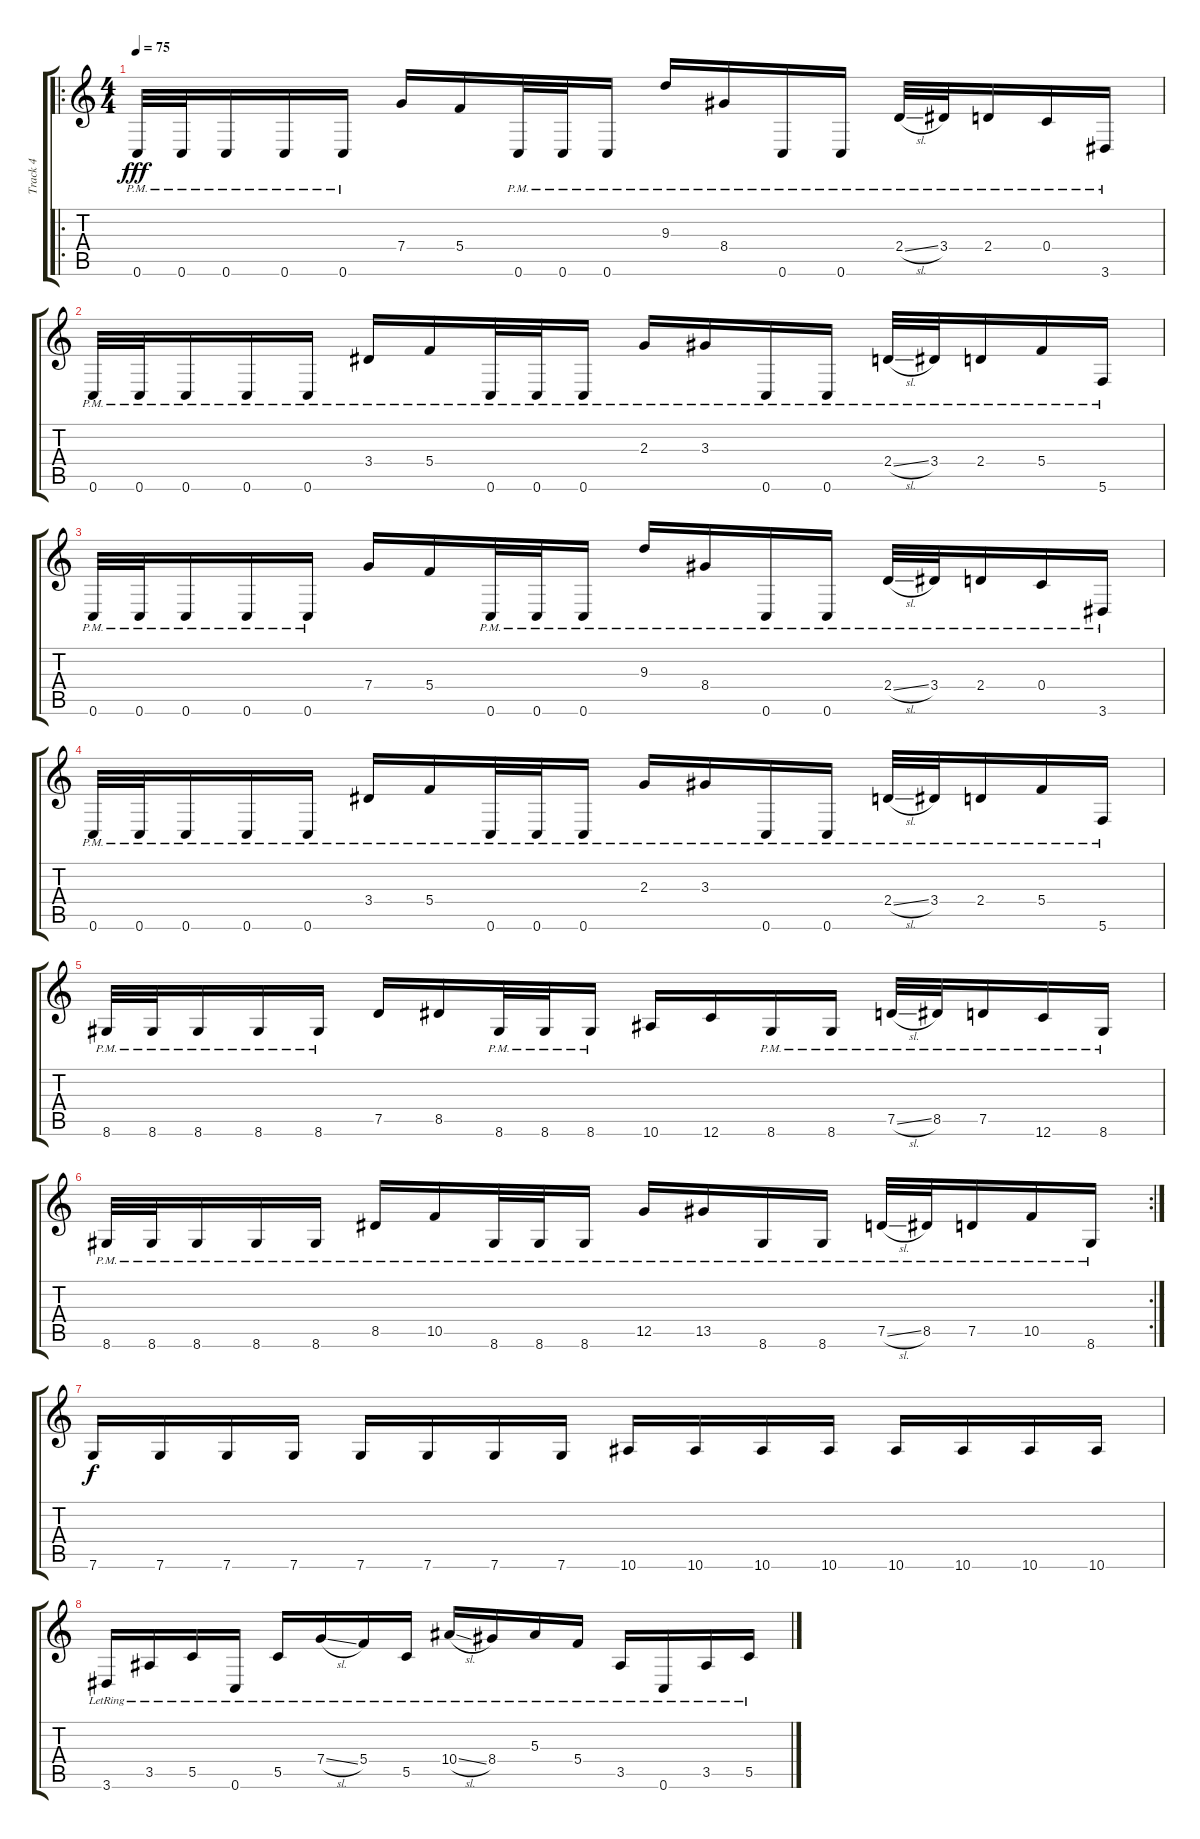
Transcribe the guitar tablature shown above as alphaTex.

\track ("Track 4" "Track 4") {instrument distortionguitar}
\staff {score tabs}
\tuning (D4 A3 F3 C3 G2 C2) {hide}
\ro
\ts (4 4)
\tempo 75
\clef g2
\ks c
0.6{pm}.32{dy fff} 0.6{pm}.32 0.6{pm}.16 0.6{pm}.16 0.6{pm}.16 7.4.16 5.4.16 0.6{pm}.32 0.6{pm}.32 0.6{pm}.16 9.3{pm}.16 8.4{pm}.16 0.6{pm}.16 0.6{pm}.16 2.4{sl pm}.32 3.4{pm}.32 2.4{pm}.16 0.4{pm}.16 3.6{pm}.16 |
0.6{pm}.32 0.6{pm}.32 0.6{pm}.16 0.6{pm}.16 0.6{pm}.16 3.4{pm}.16 5.4{pm}.16 0.6{pm}.32 0.6{pm}.32 0.6{pm}.16 2.3{pm}.16 3.3{pm}.16 0.6{pm}.16 0.6{pm}.16 2.4{sl pm}.32 3.4{pm}.32 2.4{pm}.16 5.4{pm}.16 5.6{pm}.16 |
0.6{pm}.32 0.6{pm}.32 0.6{pm}.16 0.6{pm}.16 0.6{pm}.16 7.4.16 5.4.16 0.6{pm}.32 0.6{pm}.32 0.6{pm}.16 9.3{pm}.16 8.4{pm}.16 0.6{pm}.16 0.6{pm}.16 2.4{sl pm}.32 3.4{pm}.32 2.4{pm}.16 0.4{pm}.16 3.6{pm}.16 |
0.6{pm}.32 0.6{pm}.32 0.6{pm}.16 0.6{pm}.16 0.6{pm}.16 3.4{pm}.16 5.4{pm}.16 0.6{pm}.32 0.6{pm}.32 0.6{pm}.16 2.3{pm}.16 3.3{pm}.16 0.6{pm}.16 0.6{pm}.16 2.4{sl pm}.32 3.4{pm}.32 2.4{pm}.16 5.4{pm}.16 5.6{pm}.16 |
8.6{pm}.32 8.6{pm}.32 8.6{pm}.16 8.6{pm}.16 8.6{pm}.16 7.5.16 8.5.16 8.6{pm}.32 8.6{pm}.32 8.6{pm}.16 10.6.16 12.6.16 8.6{pm}.16 8.6{pm}.16 7.5{sl pm}.32 8.5{pm}.32 7.5{pm}.16 12.6{pm}.16 8.6{pm}.16 |
\rc 2
8.6{pm}.32 8.6{pm}.32 8.6{pm}.16 8.6{pm}.16 8.6{pm}.16 8.5{pm}.16 10.5{pm}.16 8.6{pm}.32 8.6{pm}.32 8.6{pm}.16 12.5{pm}.16 13.5{pm}.16 8.6{pm}.16 8.6{pm}.16 7.5{sl pm}.32 8.5{pm}.32 7.5{pm}.16 10.5{pm}.16 8.6{pm}.16 |
7.6.16{dy f} 7.6.16 7.6.16 7.6.16 7.6.16 7.6.16 7.6.16 7.6.16 10.6.16 10.6.16 10.6.16 10.6.16 10.6.16 10.6.16 10.6.16 10.6.16 |
3.6{lr}.16 3.5{lr}.16 5.5{lr}.16 0.6{lr}.16 5.5{lr}.16 7.4{sl lr}.16 5.4{lr}.16 5.5{lr}.16 10.4{sl lr}.16 8.4{lr}.16 5.3{lr}.16 5.4{lr}.16 3.5{lr}.16 0.6{lr}.16 3.5{lr}.16 5.5{lr}.16
